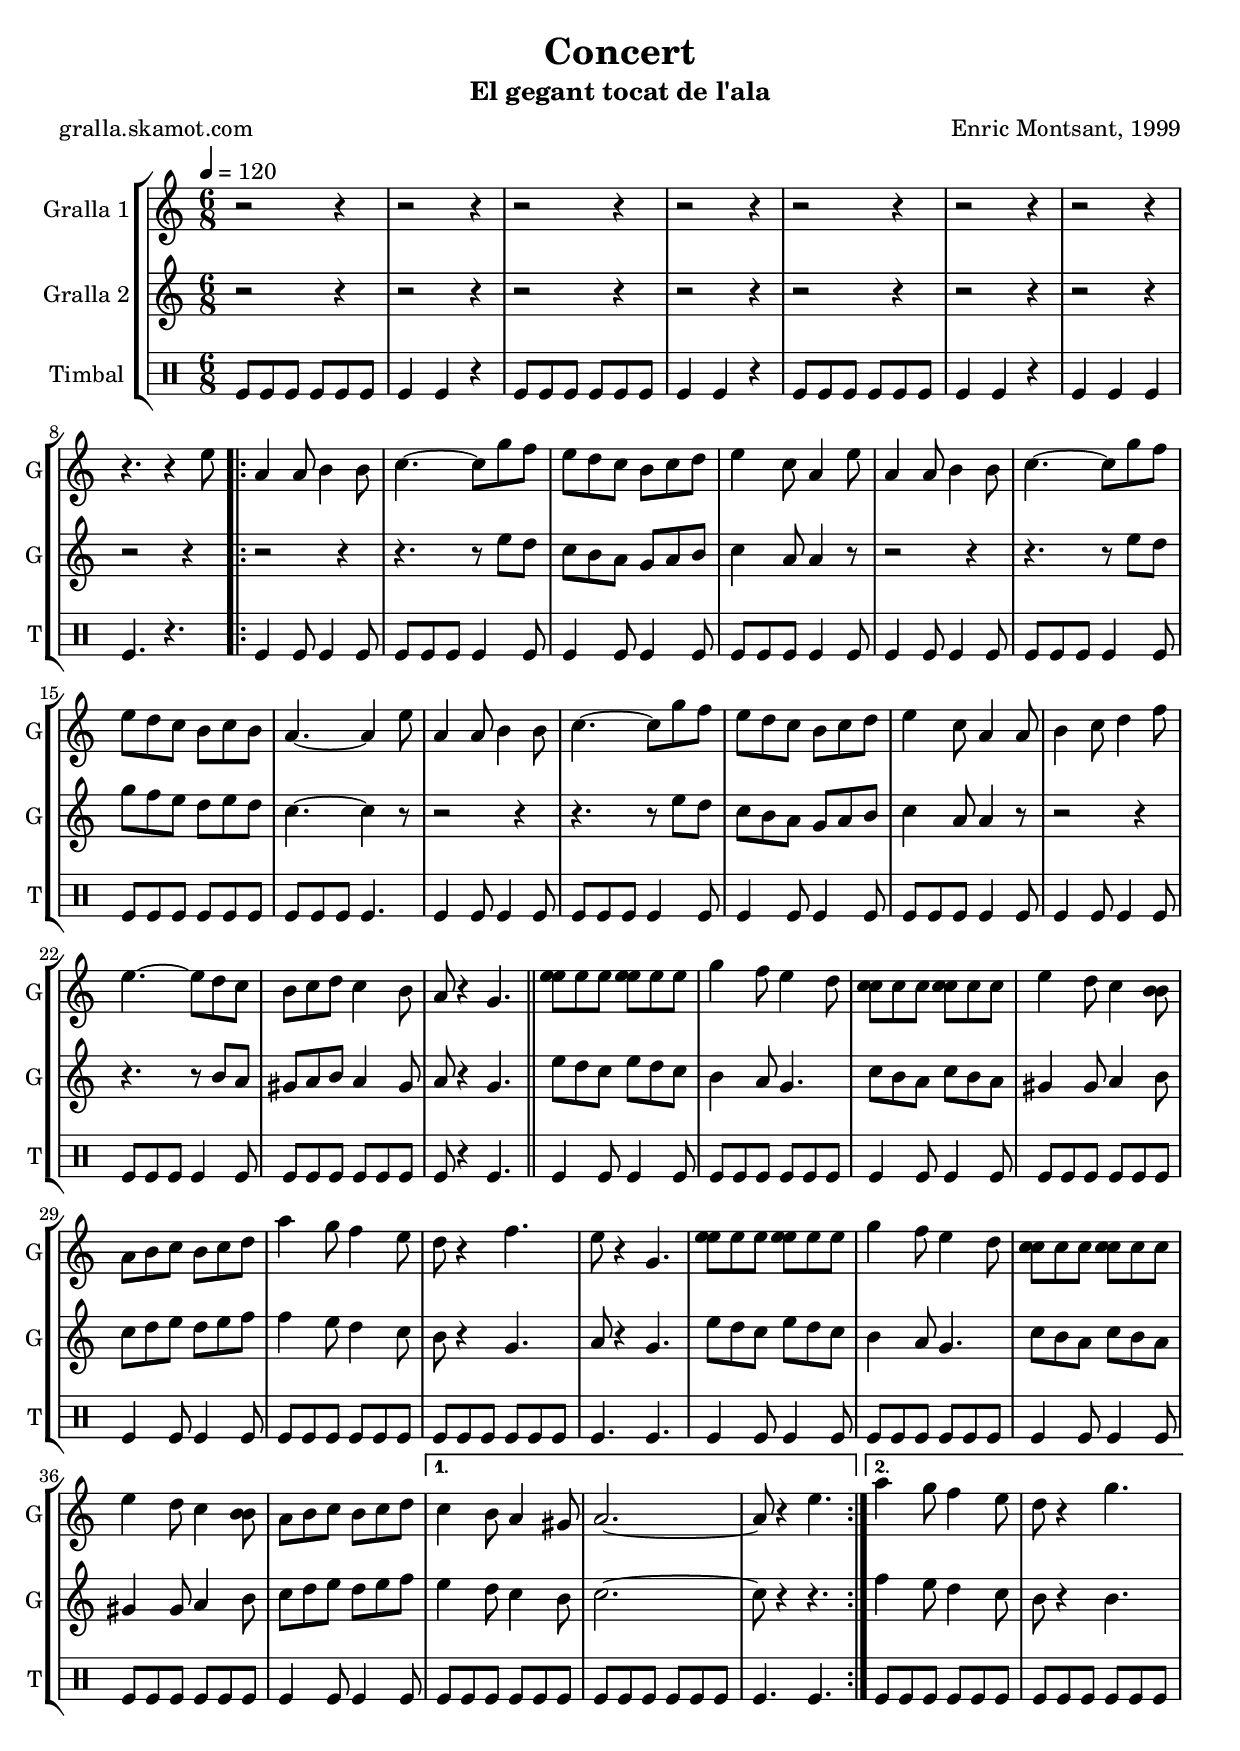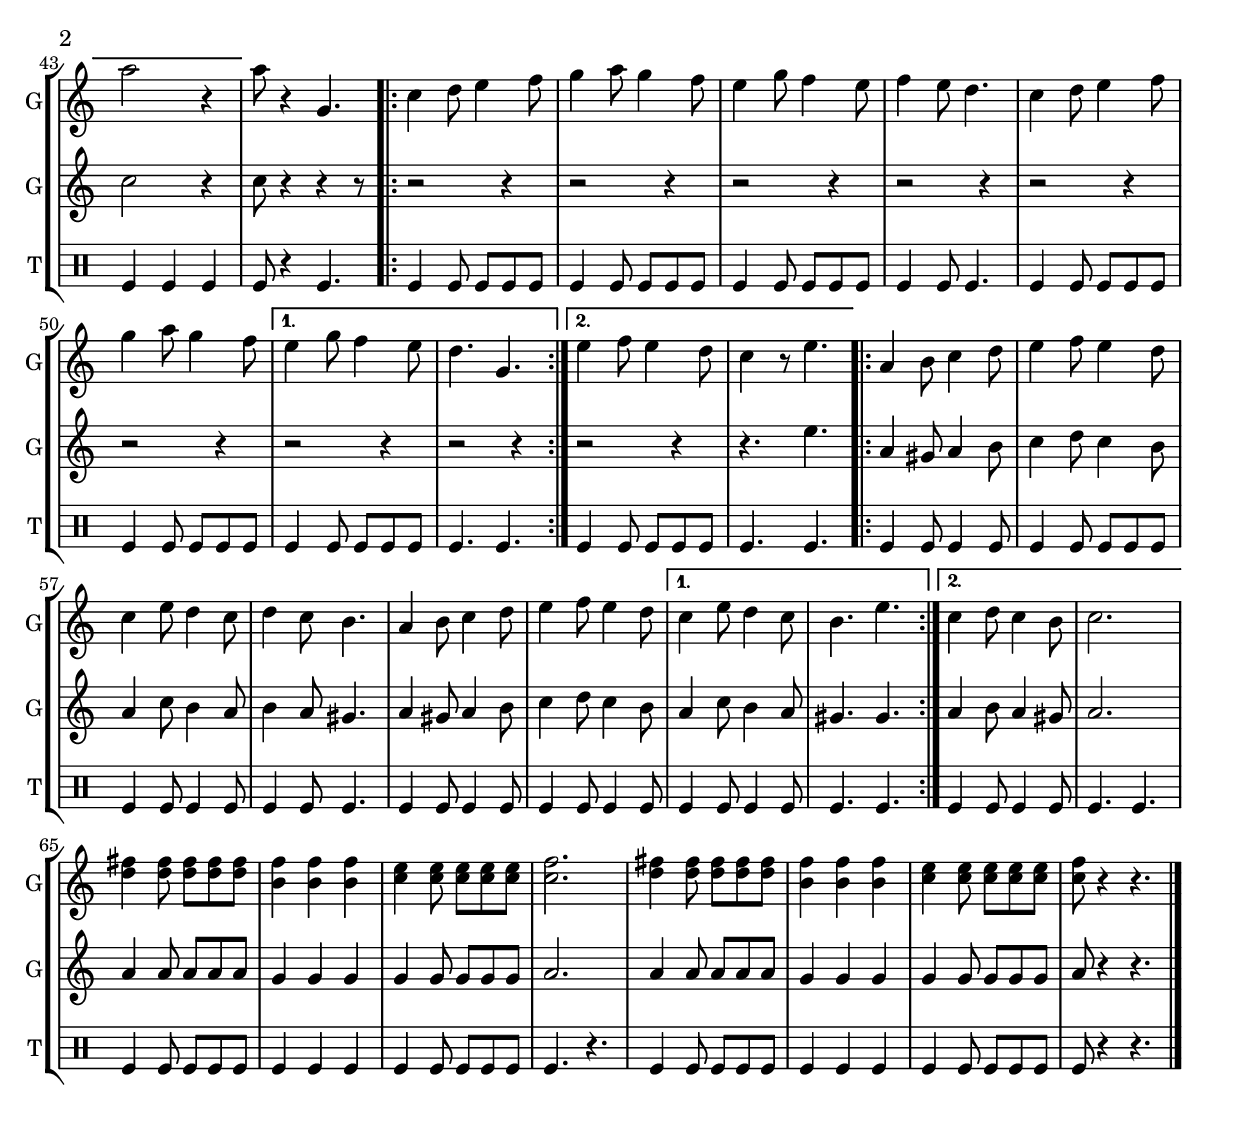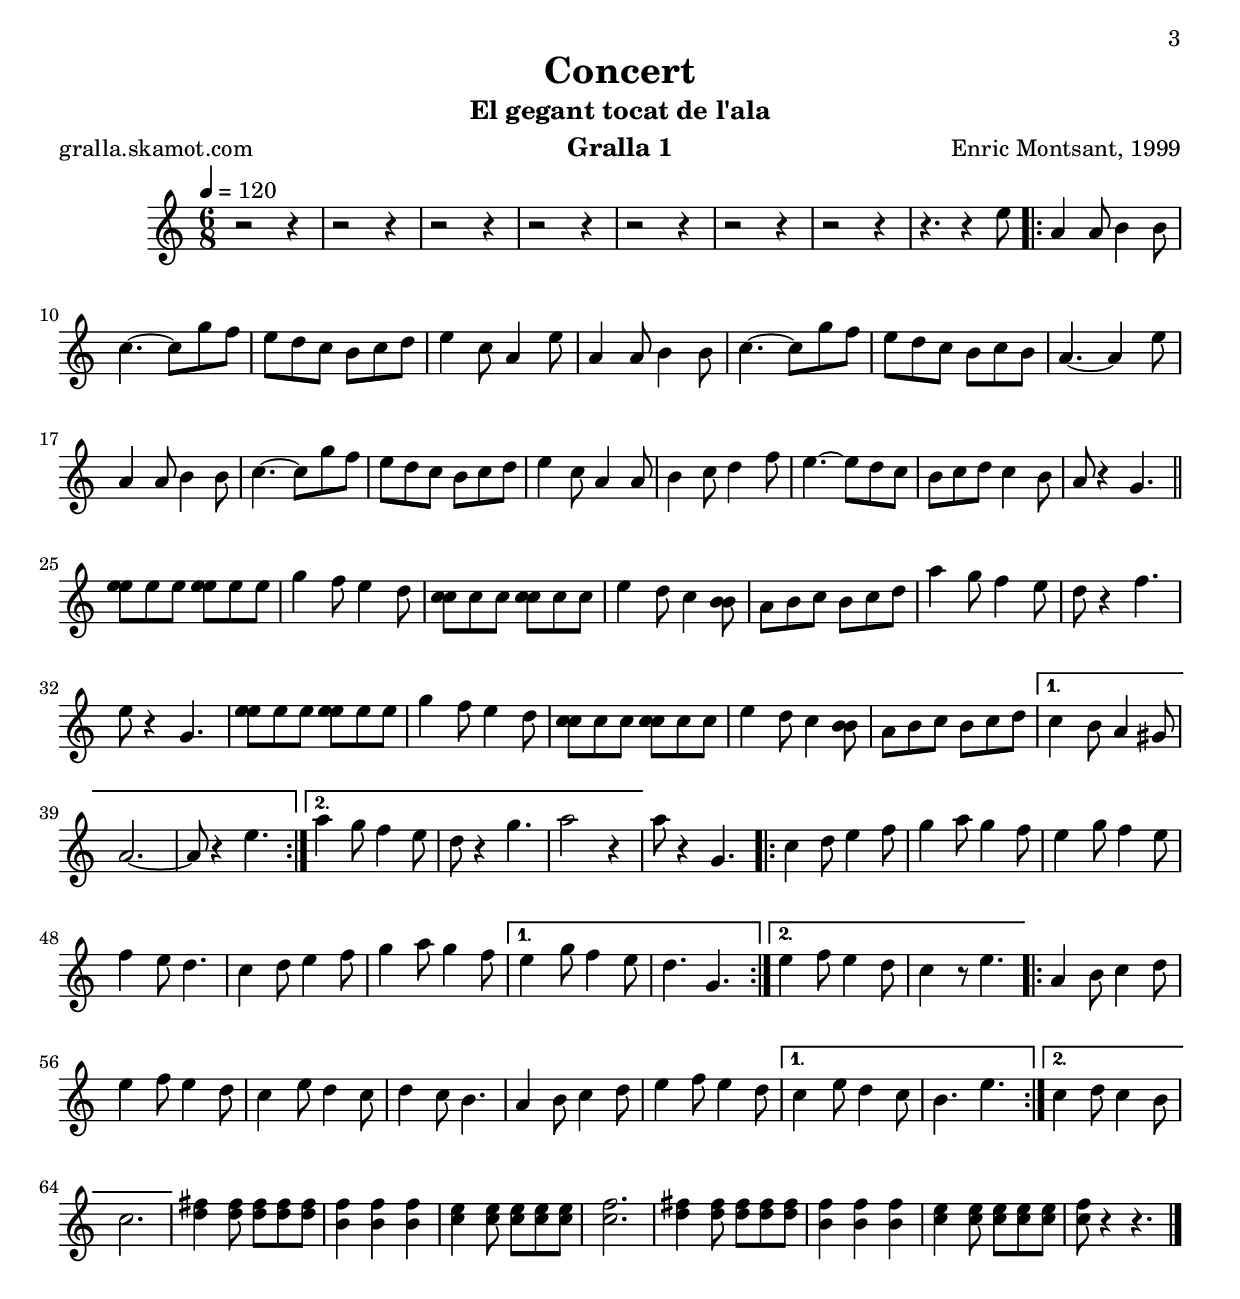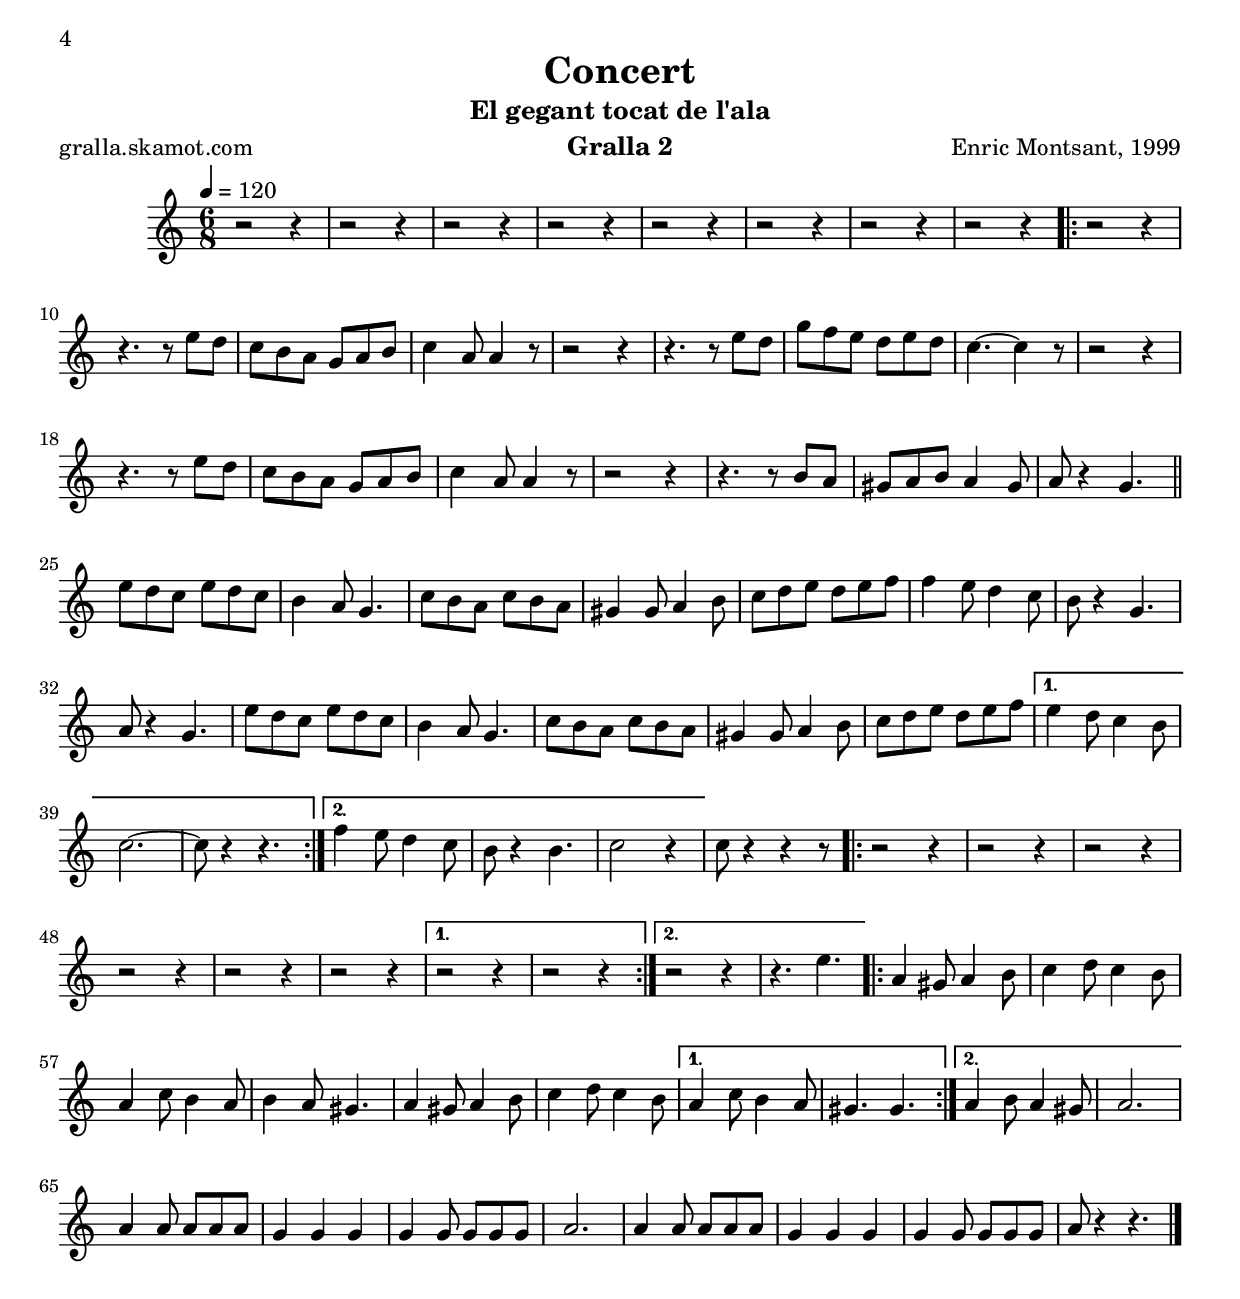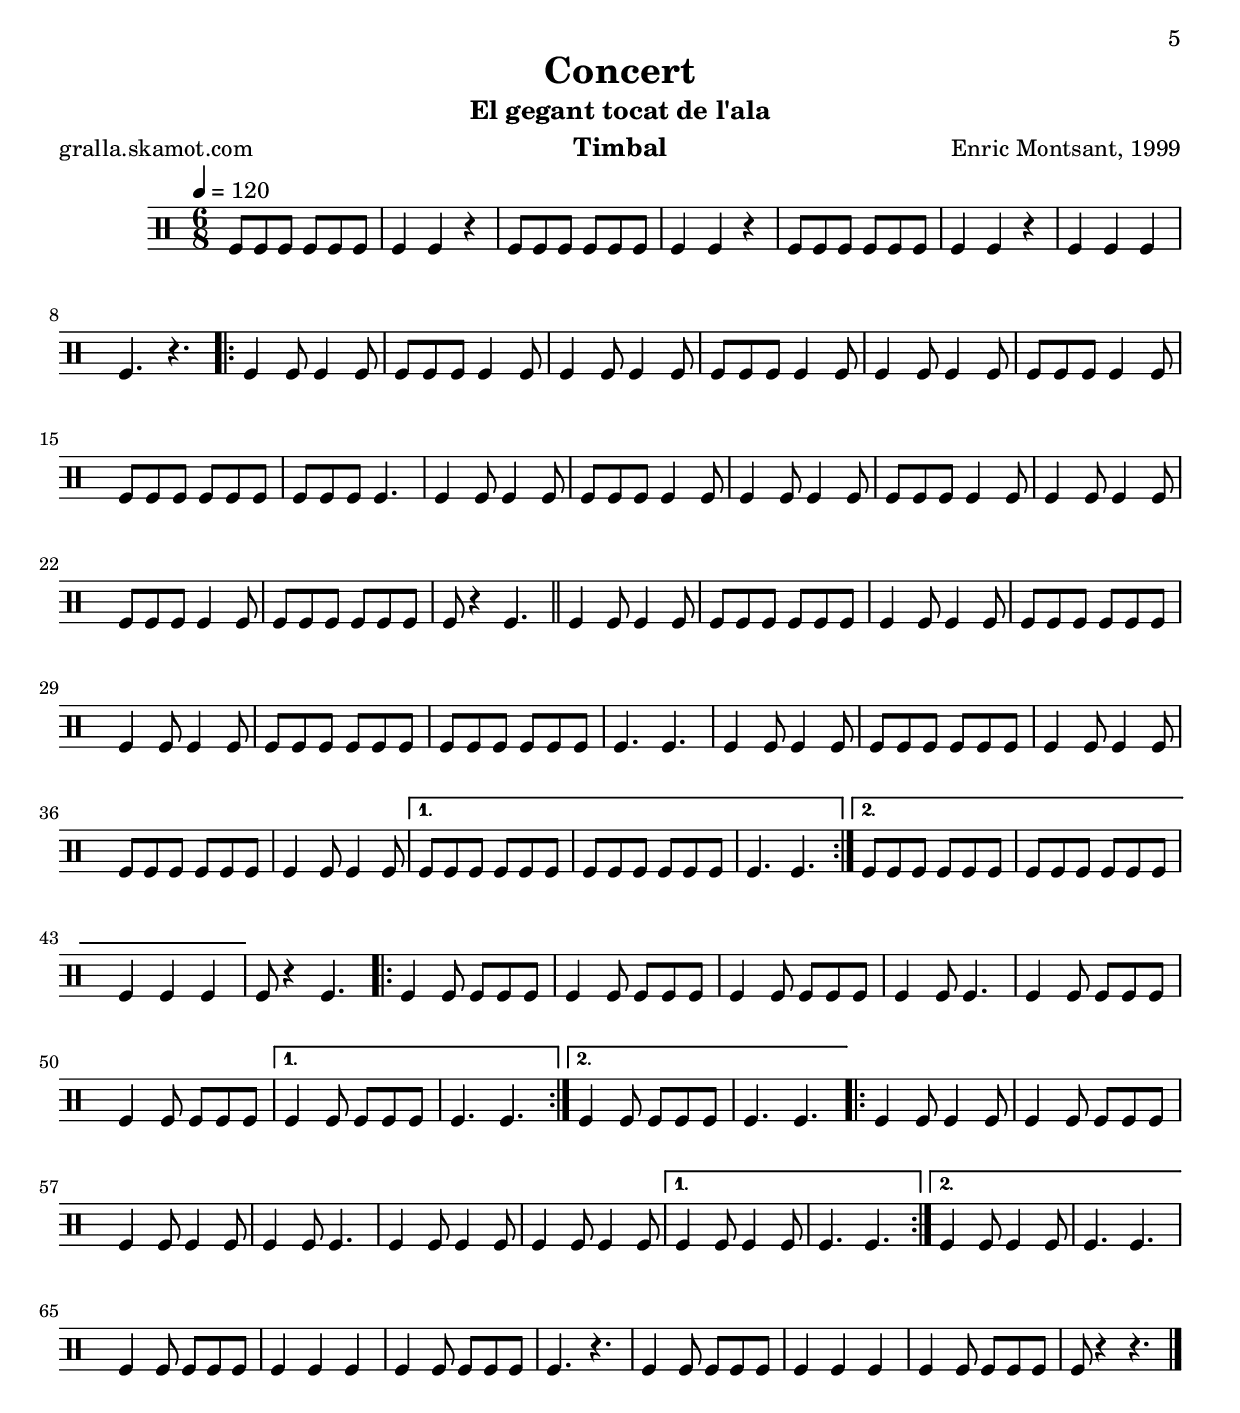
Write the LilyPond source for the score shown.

\version "2.16.2"

\header {
  dedication=""
  title="Concert"
  subtitle="El gegant tocat de l'ala"
  subsubtitle=""
  poet="gralla.skamot.com"
  meter=""
  piece=""
  composer="Enric Montsant, 1999"
  arranger=""
  opus=""
  instrument=""
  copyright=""
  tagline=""
}

liniaroAa =
\relative e''
{
  \tempo 4=120
  \clef treble
  \key c \major
  \time 6/8
  r2 r4  |
  r2 r4  |
  r2 r4  |
  r2 r4  |
  %05
  r2 r4  |
  r2 r4  |
  r2 r4  |
  r4. r4 e8  |
  \repeat volta 2 { a,4 a8 b4 b8  |
  %10
  c4. ~ c8 g' f  |
  e8 d c b c d  |
  e4 c8 a4 e'8  |
  a,4 a8 b4 b8  |
  c4. ~ c8 g' f  |
  %15
  e8 d c b c b  |
  a4. ~ a4 e'8  |
  a,4 a8 b4 b8  |
  c4. ~ c8 g' f  |
  e8 d c b c d  |
  %20
  e4 c8 a4 a8  |
  b4 c8 d4 f8  |
  e4. ~ e8 d c  |
  b8 c d c4 b8  |
  a8 r4 g4.  \bar "||"
  %25
  <e' e>8 e e <e e> e e  |
  g4 f8 e4 d8  |
  <c c>8 c c <c c> c c  |
  e4 d8 c4 <b b>8  |
  a8 b c b c d  |
  %30
  a'4 g8 f4 e8  |
  d8 r4 f4.  |
  e8 r4 g,4.  |
  <e' e>8 e e <e e> e e  |
  g4 f8 e4 d8  |
  %35
  <c c>8 c c <c c> c c  |
  e4 d8 c4 <b b>8  |
  a8 b c b c d }
  \alternative { { c4 b8 a4 gis8  |
  a2. ~  |
  %40
  a8 r4 e'4. }
  { a4 g8 f4 e8  |
  d8 r4 g4.  |
  a2 r4 } } % kompletite
  a8 r4 g,4.  |
  %45
  \repeat volta 2 { c4 d8 e4 f8  |
  g4 a8 g4 f8  |
  e4 g8 f4 e8  |
  f4 e8 d4.  |
  c4 d8 e4 f8  |
  %50
  g4 a8 g4 f8 }
  \alternative { { e4 g8 f4 e8  |
  d4. g, }
  { e'4 f8 e4 d8  |
  c4 r8 e4. } }
  %55
  \repeat volta 2 { a,4 b8 c4 d8  |
  e4 f8 e4 d8  |
  c4 e8 d4 c8  |
  d4 c8 b4.  |
  a4 b8 c4 d8  |
  %60
  e4 f8 e4 d8 }
  \alternative { { c4 e8 d4 c8  |
  b4. e }
  { c4 d8 c4 b8  |
  c2. } }
  %65
  <d fis>4 <d fis>8 <d fis> <d fis> <d fis>  |
  <b f'>4 <b f'> <b f'>  |
  <c e>4 <c e>8 <c e> <c e> <c e>  |
  <c f>2.  |
  <d fis>4 <d fis>8 <d fis> <d fis> <d fis>  |
  %70
  <b f'>4 <b f'> <b f'>  |
  <c e>4 <c e>8 <c e> <c e> <c e>  |
  <c f>8 r4 r4.  \bar "|."
}

liniaroAb =
\relative e''
{
  \tempo 4=120
  \clef treble
  \key c \major
  \time 6/8
  r2 r4  |
  r2 r4  |
  r2 r4  |
  r2 r4  |
  %05
  r2 r4  |
  r2 r4  |
  r2 r4  |
  r2 r4  |
  \repeat volta 2 { r2 r4  |
  %10
  r4. r8 e d  |
  c8 b a g a b  |
  c4 a8 a4 r8  |
  r2 r4  |
  r4. r8 e' d  |
  %15
  g8 f e d e d  |
  c4. ~ c4 r8  |
  r2 r4  |
  r4. r8 e d  |
  c8 b a g a b  |
  %20
  c4 a8 a4 r8  |
  r2 r4  |
  r4. r8 b a  |
  gis8 a b a4 gis8  |
  a8 r4 g4.  \bar "||"
  %25
  e'8 d c e d c  |
  b4 a8 g4.  |
  c8 b a c b a  |
  gis4 gis8 a4 b8  |
  c8 d e d e f  |
  %30
  f4 e8 d4 c8  |
  b8 r4 g4.  |
  a8 r4 g4.  |
  e'8 d c e d c  |
  b4 a8 g4.  |
  %35
  c8 b a c b a  |
  gis4 gis8 a4 b8  |
  c8 d e d e f }
  \alternative { { e4 d8 c4 b8  |
  c2. ~  |
  %40
  c8 r4 r4. }
  { f4 e8 d4 c8  |
  b8 r4 b4.  |
  c2 r4 } } % kompletite
  c8 r4 r4 r8  | % kompletite
  %45
  \repeat volta 2 { r2 r4  |
  r2 r4  |
  r2 r4  |
  r2 r4  |
  r2 r4  |
  %50
  r2 r4 }
  \alternative { { r2 r4  |
  r2 r4 }
  { r2 r4  |
  r4. e } }
  %55
  \repeat volta 2 { a,4 gis8 a4 b8  |
  c4 d8 c4 b8  |
  a4 c8 b4 a8  |
  b4 a8 gis4.  |
  a4 gis8 a4 b8  |
  %60
  c4 d8 c4 b8 }
  \alternative { { a4 c8 b4 a8  |
  gis4. gis }
  { a4 b8 a4 gis8  |
  a2. } }
  %65
  a4 a8 a a a  |
  g4 g g  |
  g4 g8 g g g  |
  a2.  |
  a4 a8 a a a  |
  %70
  g4 g g  |
  g4 g8 g g g  |
  a8 r4 r4.  \bar "|."
}

liniaroAc =
\drummode
{
  \tempo 4=120
  \time 6/8
  tomfl8 tomfl tomfl tomfl tomfl tomfl  |
  tomfl4 tomfl r  |
  tomfl8 tomfl tomfl tomfl tomfl tomfl  |
  tomfl4 tomfl r  |
  %05
  tomfl8 tomfl tomfl tomfl tomfl tomfl  |
  tomfl4 tomfl r  |
  tomfl4 tomfl tomfl  |
  tomfl4. r  |
  \repeat volta 2 { tomfl4 tomfl8 tomfl4 tomfl8  |
  %10
  tomfl8 tomfl tomfl tomfl4 tomfl8  |
  tomfl4 tomfl8 tomfl4 tomfl8  |
  tomfl8 tomfl tomfl tomfl4 tomfl8  |
  tomfl4 tomfl8 tomfl4 tomfl8  |
  tomfl8 tomfl tomfl tomfl4 tomfl8  |
  %15
  tomfl8 tomfl tomfl tomfl tomfl tomfl  |
  tomfl8 tomfl tomfl tomfl4.  |
  tomfl4 tomfl8 tomfl4 tomfl8  |
  tomfl8 tomfl tomfl tomfl4 tomfl8  |
  tomfl4 tomfl8 tomfl4 tomfl8  |
  %20
  tomfl8 tomfl tomfl tomfl4 tomfl8  |
  tomfl4 tomfl8 tomfl4 tomfl8  |
  tomfl8 tomfl tomfl tomfl4 tomfl8  |
  tomfl8 tomfl tomfl tomfl tomfl tomfl  |
  tomfl8 r4 tomfl4.  \bar "||"
  %25
  tomfl4 tomfl8 tomfl4 tomfl8  |
  tomfl8 tomfl tomfl tomfl tomfl tomfl  |
  tomfl4 tomfl8 tomfl4 tomfl8  |
  tomfl8 tomfl tomfl tomfl tomfl tomfl  |
  tomfl4 tomfl8 tomfl4 tomfl8  |
  %30
  tomfl8 tomfl tomfl tomfl tomfl tomfl  |
  tomfl8 tomfl tomfl tomfl tomfl tomfl  |
  tomfl4. tomfl  |
  tomfl4 tomfl8 tomfl4 tomfl8  |
  tomfl8 tomfl tomfl tomfl tomfl tomfl  |
  %35
  tomfl4 tomfl8 tomfl4 tomfl8  |
  tomfl8 tomfl tomfl tomfl tomfl tomfl  |
  tomfl4 tomfl8 tomfl4 tomfl8 }
  \alternative { { tomfl8 tomfl tomfl tomfl tomfl tomfl  |
  tomfl8 tomfl tomfl tomfl tomfl tomfl  |
  %40
  tomfl4. tomfl }
  { tomfl8 tomfl tomfl tomfl tomfl tomfl  |
  tomfl8 tomfl tomfl tomfl tomfl tomfl  |
  tomfl4 tomfl tomfl } }
  tomfl8 r4 tomfl4.  |
  %45
  \repeat volta 2 { tomfl4 tomfl8 tomfl tomfl tomfl  |
  tomfl4 tomfl8 tomfl tomfl tomfl  |
  tomfl4 tomfl8 tomfl tomfl tomfl  |
  tomfl4 tomfl8 tomfl4.  |
  tomfl4 tomfl8 tomfl tomfl tomfl  |
  %50
  tomfl4 tomfl8 tomfl tomfl tomfl }
  \alternative { { tomfl4 tomfl8 tomfl tomfl tomfl  |
  tomfl4. tomfl }
  { tomfl4 tomfl8 tomfl tomfl tomfl  |
  tomfl4. tomfl } }
  %55
  \repeat volta 2 { tomfl4 tomfl8 tomfl4 tomfl8  |
  tomfl4 tomfl8 tomfl tomfl tomfl  |
  tomfl4 tomfl8 tomfl4 tomfl8  |
  tomfl4 tomfl8 tomfl4.  |
  tomfl4 tomfl8 tomfl4 tomfl8  |
  %60
  tomfl4 tomfl8 tomfl4 tomfl8 }
  \alternative { { tomfl4 tomfl8 tomfl4 tomfl8  |
  tomfl4. tomfl }
  { tomfl4 tomfl8 tomfl4 tomfl8  |
  tomfl4. tomfl } }
  %65
  tomfl4 tomfl8 tomfl tomfl tomfl  |
  tomfl4 tomfl tomfl  |
  tomfl4 tomfl8 tomfl tomfl tomfl  |
  tomfl4. r  |
  tomfl4 tomfl8 tomfl tomfl tomfl  |
  %70
  tomfl4 tomfl tomfl  |
  tomfl4 tomfl8 tomfl tomfl tomfl  |
  tomfl8 r4 r4.  \bar "|."
}

\bookpart {
  \score {
    \new StaffGroup {
      \override Score.RehearsalMark.self-alignment-X = #LEFT
      <<
        \new Staff \with {instrumentName = #"Gralla 1" shortInstrumentName = #"G"} \liniaroAa
        \new Staff \with {instrumentName = #"Gralla 2" shortInstrumentName = #"G"} \liniaroAb
        \new DrumStaff \with {instrumentName = #"Timbal" shortInstrumentName = #"T"} \liniaroAc
      >>
    }
    \layout {}
  }
  \score { \unfoldRepeats
    \new StaffGroup {
      \override Score.RehearsalMark.self-alignment-X = #LEFT
      <<
        \new Staff \with {instrumentName = #"Gralla 1" shortInstrumentName = #"G"} \liniaroAa
        \new Staff \with {instrumentName = #"Gralla 2" shortInstrumentName = #"G"} \liniaroAb
        \new DrumStaff \with {instrumentName = #"Timbal" shortInstrumentName = #"T"} \liniaroAc
      >>
    }
    \midi {
      \set Staff.midiInstrument = "oboe"
      \set DrumStaff.midiInstrument = "drums"
    }
  }
}

\bookpart {
  \header {instrument="Gralla 1"}
  \score {
    \new StaffGroup {
      \override Score.RehearsalMark.self-alignment-X = #LEFT
      <<
        \new Staff \liniaroAa
      >>
    }
    \layout {}
  }
  \score { \unfoldRepeats
    \new StaffGroup {
      \override Score.RehearsalMark.self-alignment-X = #LEFT
      <<
        \new Staff \liniaroAa
      >>
    }
    \midi {
      \set Staff.midiInstrument = "oboe"
      \set DrumStaff.midiInstrument = "drums"
    }
  }
}

\bookpart {
  \header {instrument="Gralla 2"}
  \score {
    \new StaffGroup {
      \override Score.RehearsalMark.self-alignment-X = #LEFT
      <<
        \new Staff \liniaroAb
      >>
    }
    \layout {}
  }
  \score { \unfoldRepeats
    \new StaffGroup {
      \override Score.RehearsalMark.self-alignment-X = #LEFT
      <<
        \new Staff \liniaroAb
      >>
    }
    \midi {
      \set Staff.midiInstrument = "oboe"
      \set DrumStaff.midiInstrument = "drums"
    }
  }
}

\bookpart {
  \header {instrument="Timbal"}
  \score {
    \new StaffGroup {
      \override Score.RehearsalMark.self-alignment-X = #LEFT
      <<
        \new DrumStaff \liniaroAc
      >>
    }
    \layout {}
  }
  \score { \unfoldRepeats
    \new StaffGroup {
      \override Score.RehearsalMark.self-alignment-X = #LEFT
      <<
        \new DrumStaff \liniaroAc
      >>
    }
    \midi {
      \set Staff.midiInstrument = "oboe"
      \set DrumStaff.midiInstrument = "drums"
    }
  }
}

